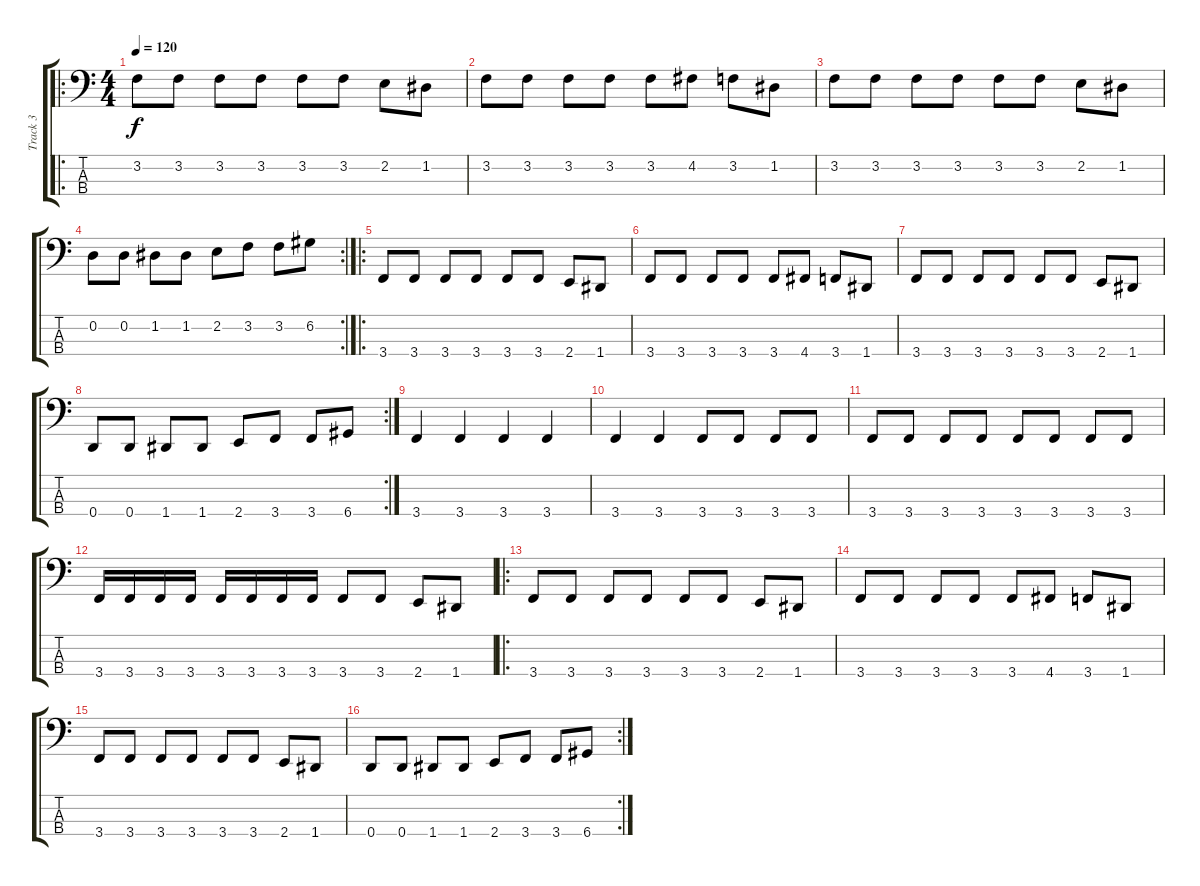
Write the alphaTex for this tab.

\track ("Track 3" "Track 3") {instrument electricbasspick}
\staff {score tabs}
\tuning (G2 D2 A1 D1) {hide}
\ro
\ts (4 4)
\tempo 120
\clef f4
\ks c
3.2.8{dy f} 3.2.8 3.2.8 3.2.8 3.2.8 3.2.8 2.2.8 1.2.8 |
3.2.8 3.2.8 3.2.8 3.2.8 3.2.8 4.2.8 3.2.8 1.2.8 |
3.2.8 3.2.8 3.2.8 3.2.8 3.2.8 3.2.8 2.2.8 1.2.8 |
\rc 2
0.2.8 0.2.8 1.2.8 1.2.8 2.2.8 3.2.8 3.2.8 6.2.8 |
\ro
3.4.8 3.4.8 3.4.8 3.4.8 3.4.8 3.4.8 2.4.8 1.4.8 |
3.4.8 3.4.8 3.4.8 3.4.8 3.4.8 4.4.8 3.4.8 1.4.8 |
3.4.8 3.4.8 3.4.8 3.4.8 3.4.8 3.4.8 2.4.8 1.4.8 |
\rc 2
0.4.8 0.4.8 1.4.8 1.4.8 2.4.8 3.4.8 3.4.8 6.4.8 |
3.4.4 3.4.4 3.4.4 3.4.4 |
3.4.4 3.4.4 3.4.8 3.4.8 3.4.8 3.4.8 |
3.4.8 3.4.8 3.4.8 3.4.8 3.4.8 3.4.8 3.4.8 3.4.8 |
3.4.16 3.4.16 3.4.16 3.4.16 3.4.16 3.4.16 3.4.16 3.4.16 3.4.8 3.4.8 2.4.8 1.4.8 |
\ro
3.4.8 3.4.8 3.4.8 3.4.8 3.4.8 3.4.8 2.4.8 1.4.8 |
3.4.8 3.4.8 3.4.8 3.4.8 3.4.8 4.4.8 3.4.8 1.4.8 |
3.4.8 3.4.8 3.4.8 3.4.8 3.4.8 3.4.8 2.4.8 1.4.8 |
\rc 2
0.4.8 0.4.8 1.4.8 1.4.8 2.4.8 3.4.8 3.4.8 6.4.8
